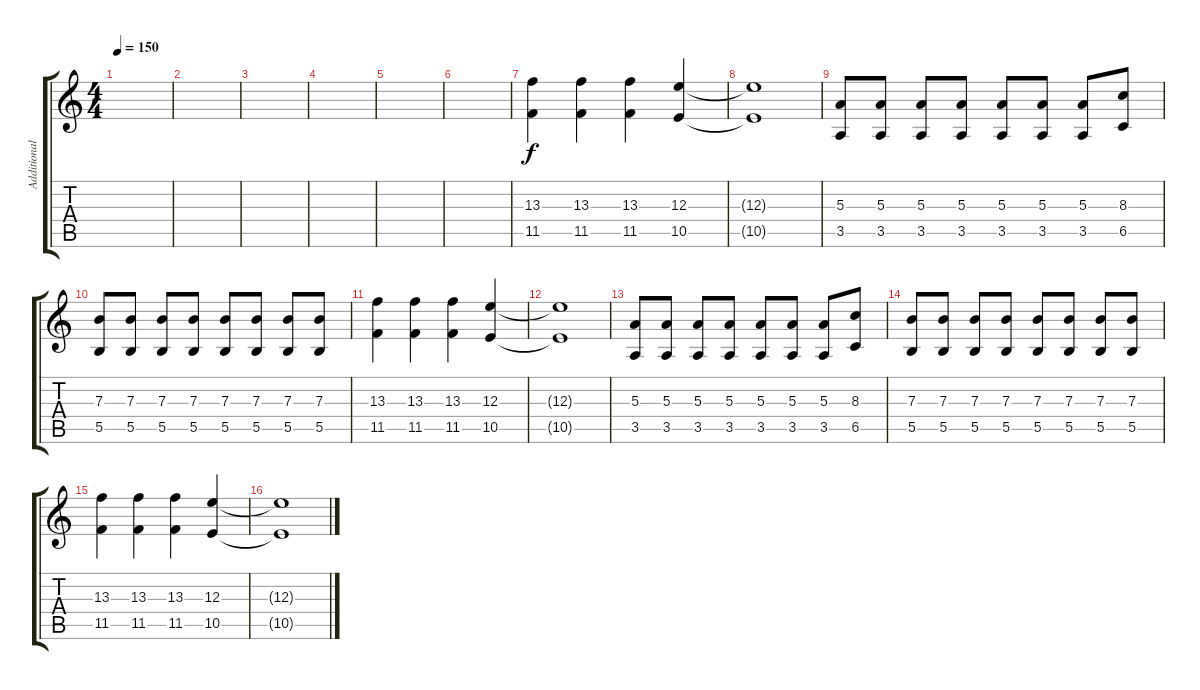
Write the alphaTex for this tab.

\track ("Additional Guitar" "Additional") {instrument distortionguitar}
\staff {score tabs}
\tuning (Db4 Ab3 E3 B2 Gb2 B1) {hide}
\ts (4 4)
\tempo 150
\clef g2
\ks c
|
|
|
|
|
|
(13.3 11.5).4{volume 8} (13.3 11.5).4 (13.3 11.5).4 (12.3 10.5).4 |
(12.3{t} 10.5{t}).1 |
(5.3 3.5).8 (5.3 3.5).8 (5.3 3.5).8 (5.3 3.5).8 (5.3 3.5).8 (5.3 3.5).8 (5.3 3.5).8 (8.3 6.5).8 |
(7.3 5.5).8 (7.3 5.5).8 (7.3 5.5).8 (7.3 5.5).8 (7.3 5.5).8 (7.3 5.5).8 (7.3 5.5).8 (7.3 5.5).8 |
(13.3 11.5).4 (13.3 11.5).4 (13.3 11.5).4 (12.3 10.5).4 |
(12.3{t} 10.5{t}).1 |
(5.3 3.5).8 (5.3 3.5).8 (5.3 3.5).8 (5.3 3.5).8 (5.3 3.5).8 (5.3 3.5).8 (5.3 3.5).8 (8.3 6.5).8 |
(7.3 5.5).8 (7.3 5.5).8 (7.3 5.5).8 (7.3 5.5).8 (7.3 5.5).8 (7.3 5.5).8 (7.3 5.5).8 (7.3 5.5).8 |
(13.3 11.5).4{volume 8} (13.3 11.5).4 (13.3 11.5).4 (12.3 10.5).4 |
(12.3{t} 10.5{t}).1
